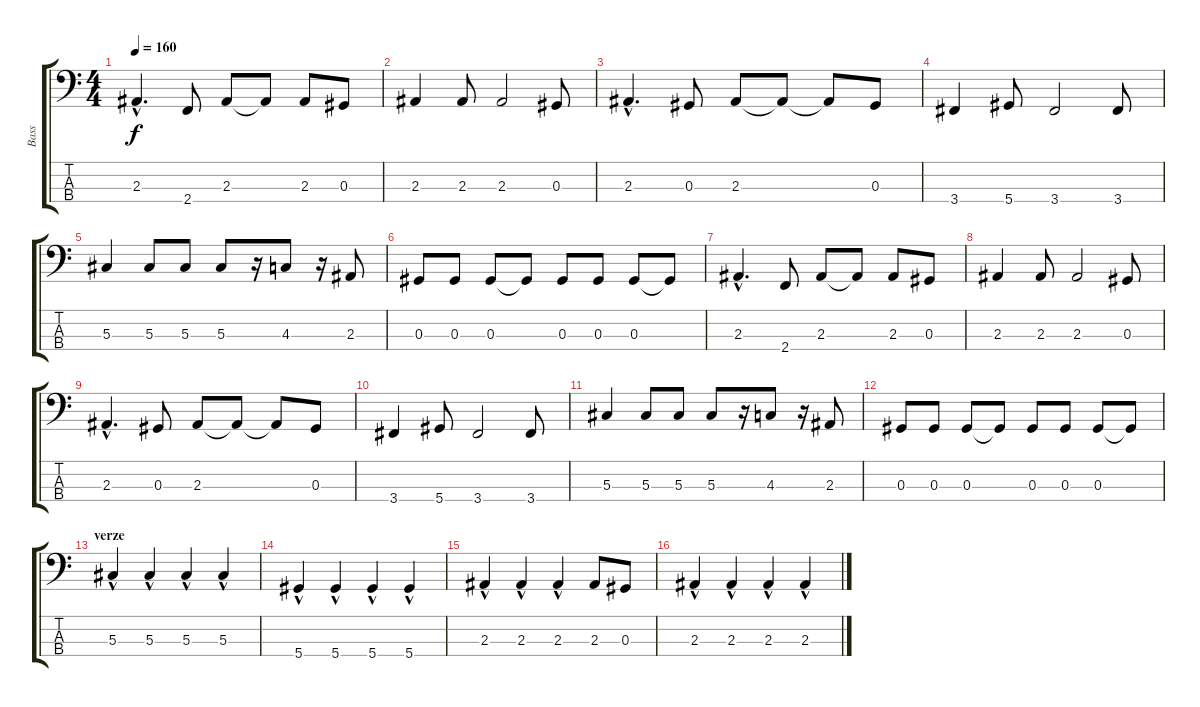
\track ("Bass" "Bass") {instrument slapbass2}
\staff {score tabs}
\tuning (Gb2 Db2 Ab1 Eb1) {hide}
\ts (4 4)
\tempo 160
\clef f4
\ks c
2.3{hac}.4{d dy f instrument slapbass2} 2.4.8 2.3.8 2.3{t}.8 2.3.8 0.3.8 |
2.3.4 2.3.8 2.3.2 0.3.8 |
2.3{hac}.4{d} 0.3.8 2.3.8 2.3{t}.8 2.3{t}.8 0.3.8 |
3.4.4 5.4.8 3.4.2 3.4.8 |
5.3.4 5.3.8 5.3.8 5.3.8 r.16 4.3.8 r.16 2.3.8 |
0.3.8 0.3.8 0.3.8 0.3{t}.8 0.3.8 0.3.8 0.3.8 0.3{t}.8 |
2.3{hac}.4{d} 2.4.8 2.3.8 2.3{t}.8 2.3.8 0.3.8 |
2.3.4 2.3.8 2.3.2 0.3.8 |
2.3{hac}.4{d} 0.3.8 2.3.8 2.3{t}.8 2.3{t}.8 0.3.8 |
3.4.4 5.4.8 3.4.2 3.4.8 |
5.3.4 5.3.8 5.3.8 5.3.8 r.16 4.3.8 r.16 2.3.8 |
0.3.8 0.3.8 0.3.8 0.3{t}.8 0.3.8 0.3.8 0.3.8 0.3{t}.8 |
\section ("" "verze")
5.3{hac}.4 5.3{hac}.4 5.3{hac}.4 5.3{hac}.4 |
5.4{hac}.4 5.4{hac}.4 5.4{hac}.4 5.4{hac}.4 |
2.3{hac}.4 2.3{hac}.4 2.3{hac}.4 2.3.8 0.3.8 |
2.3{hac}.4 2.3{hac}.4 2.3{hac}.4 2.3{hac}.4
